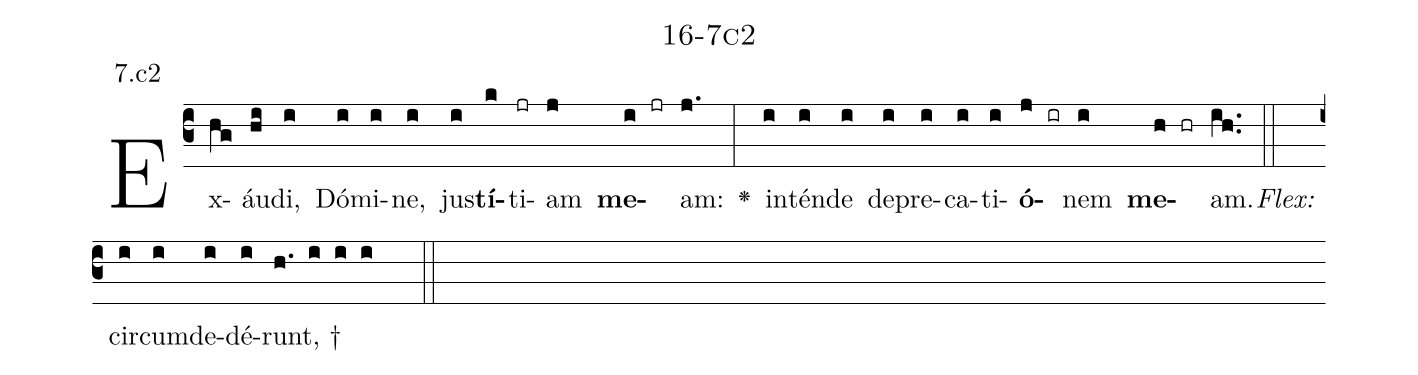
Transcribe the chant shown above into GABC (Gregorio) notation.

name: 16-7c2;
annotation: 7.c2;
%%
(c3)Ex(hg)áu(hi)di,(i) Dó(i)mi(i)ne,(i) jus(i)<b>tí</b>(k)ti(jr)am(j) <b>me</b>(i jr)am:(j.) <v>\greheightstar</v>(:) in(i)tén(i)de(i) de(i)pre(i)ca(i)ti(i)<b>ó</b>(j ir)nem(i) <b>me</b>(h hr)am.(ih..) (::)
<i>Flex:</i>()  cir(i)cum(i)de(i)dé(i)runt, †(h. i i i  ::)

%E(i) u(i) o(j) u(i) a(h) e.(ih..) (::)
